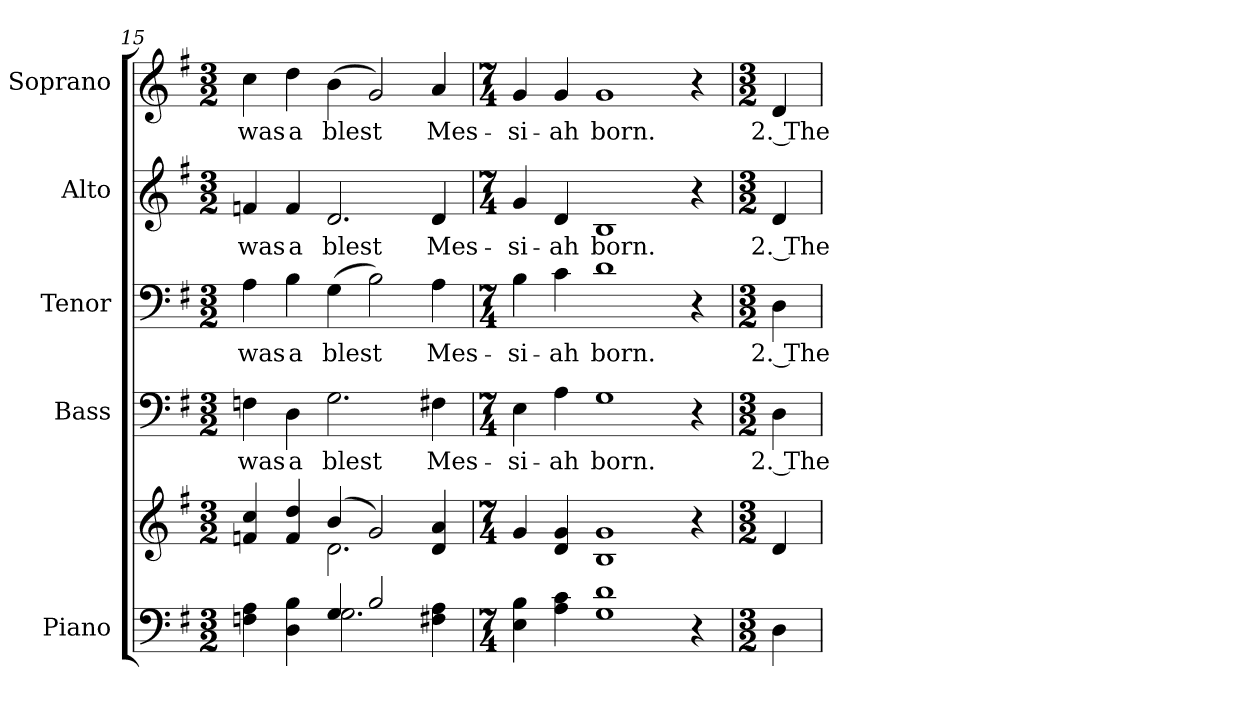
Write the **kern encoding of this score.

**kern	**kern	**kern	**text	**kern	**text	**kern	**text	**kern	**text
*part5	*part5	*part4	*part4	*part3	*part3	*part2	*part2	*part1	*part1
*staff6	*staff5	*staff4	*staff4	*staff3	*staff3	*staff2	*staff2	*staff1	*staff1
*I"Piano	*	*I"Bass	*	*I"Tenor	*	*I"Alto	*	*I"Soprano	*
*I'Pno.	*	*I'B.	*	*I'T.	*	*I'A.	*	*I'S.	*
!!LO:PB:g=z
*clefF4	*clefG2	*clefF4	*	*clefF4	*	*clefG2	*	*clefG2	*
*k[f#]	*k[f#]	*k[f#]	*	*k[f#]	*	*k[f#]	*	*k[f#]	*
*G:	*G:	*G:	*	*G:	*	*G:	*	*G:	*
*M3/2	*M3/2	*M3/2	*	*M3/2	*	*M3/2	*	*M3/2	*
=15	=15	=15	=15	=15	=15	=15	=15	=15	=15
*^	*^	*	*	*	*	*	*	*	*
!	!	!	!	!	!LO:LY:b:color=#000000	!	!	!	!	!	!
!	!	!	!	!	!	!	!LO:LY:b:color=#000000	!	!	!	!
!	!	!	!	!	!	!	!	!	!LO:LY:b:color=#000000	!	!
!	!	!	!	!	!	!	!	!	!	!	!LO:LY:b:color=#000000
4Fni\ 4Ai	2ryy	4fni/ 4cci	2ryy	4Fni\	was	4Ai\	was	4fni/	was	4cci\	was
!	!	!	!	!	!LO:LY:b:color=#000000	!	!	!	!	!	!
!	!	!	!	!	!	!	!LO:LY:b:color=#000000	!	!	!	!
!	!	!	!	!	!	!	!	!	!LO:LY:b:color=#000000	!	!
!	!	!	!	!	!	!	!	!	!	!	!LO:LY:b:color=#000000
4Di\ 4Bi	.	4fi/ 4ddi	.	4Di\	a	4Bi\	a	4fi/	a	4ddi\	a
!	!	!	!	!	!LO:LY:b:color=#000000	!	!	!	!	!	!
!	!	!	!	!	!	!	!LO:LY:b:color=#000000	!	!	!	!
!	!	!	!	!	!	!	!	!	!LO:LY:b:color=#000000	!	!
!	!	!	!	!	!	!	!	!	!	!	!LO:LY:b:color=#000000
4Gi/	2.Gi\	(4bi/	2.di\	2.Gi\	blest	(4Gi\	blest	2.di/	blest	(4bi\	blest
2Bi/	.	2gi/)	.	.	.	2Bi\)	.	.	.	2gi/)	.
!	!	!	!	!	!LO:LY:b:color=#000000	!	!	!	!	!	!
!	!	!	!	!	!	!	!LO:LY:b:color=#000000	!	!	!	!
!	!	!	!	!	!	!	!	!	!LO:LY:b:color=#000000	!	!
!	!	!	!	!	!	!	!	!	!	!	!LO:LY:b:color=#000000
4F#Xi\ 4Ai	4ryy	4di/ 4ai	4ryy	4F#Xi\	Mes-	4Ai\	Mes-	4di/	Mes-	4ai/	Mes-
*v	*v	*	*	*	*	*	*	*	*	*	*
*	*v	*v	*	*	*	*	*	*	*	*
=16	=16	=16	=16	=16	=16	=16	=16	=16	=16
*M7/4	*M7/4	*M7/4	*	*M7/4	*	*M7/4	*	*M7/4	*
*^	*^	*	*	*	*	*	*	*	*
!	!	!	!	!	!LO:LY:b:color=#000000	!	!	!	!	!	!
*v	*v	*	*	*	*	*	*	*	*	*	*
*	*v	*v	*	*	*	*	*	*	*	*
*^	*^	*	*	*	*	*	*	*	*
!	!	!	!	!	!	!	!LO:LY:b:color=#000000	!	!	!	!
*v	*v	*	*	*	*	*	*	*	*	*	*
*	*v	*v	*	*	*	*	*	*	*	*
*^	*^	*	*	*	*	*	*	*	*
!	!	!	!	!	!	!	!	!	!LO:LY:b:color=#000000	!	!
*v	*v	*	*	*	*	*	*	*	*	*	*
*	*v	*v	*	*	*	*	*	*	*	*
*^	*^	*	*	*	*	*	*	*	*
!	!	!	!	!	!	!	!	!	!	!	!LO:LY:b:color=#000000
*v	*v	*	*	*	*	*	*	*	*	*	*
*	*v	*v	*	*	*	*	*	*	*	*
4Ei\ 4Bi	4gi/	4Ei\	-si-	4Bi\	-si-	4gi/	-si-	4gi/	-si-
!	!	!	!LO:LY:b:color=#000000	!	!	!	!	!	!
!	!	!	!	!	!LO:LY:b:color=#000000	!	!	!	!
!	!	!	!	!	!	!	!LO:LY:b:color=#000000	!	!
!	!	!	!	!	!	!	!	!	!LO:LY:b:color=#000000
4Ai\ 4ci	4di/ 4gi	4Ai\	-ah	4ci\	-ah	4di/	-ah	4gi/	-ah
!	!	!	!LO:LY:b:color=#000000	!	!	!	!	!	!
!	!	!	!	!	!LO:LY:b:color=#000000	!	!	!	!
!	!	!	!	!	!	!	!LO:LY:b:color=#000000	!	!
!	!	!	!	!	!	!	!	!	!LO:LY:b:color=#000000
1Gi 1di	1Bi 1gi	1Gi	born.	1di	born.	1Bi	born.	1gi	born.
4r	4r	4r	.	4r	.	4r	.	4r	.
!!LO:PB:g=z
=	=	=	=	=	=	=	=	=	=
*M3/2	*M3/2	*M3/2	*	*M3/2	*	*M3/2	*	*M3/2	*
!	!	!	!LO:LY:b:color=#000000	!	!	!	!	!	!
!	!	!	!	!	!LO:LY:b:color=#000000	!	!	!	!
!	!	!	!	!	!	!	!LO:LY:b:color=#000000	!	!
!	!	!	!	!	!	!	!	!	!LO:LY:b:color=#000000
4Di\	4di/	4Di\	2. The	4Di\	2. The	4di/	2. The	4di/	2. The
=	=	=	=	=	=	=	=	=	=
*-	*-	*-	*-	*-	*-	*-	*-	*-	*-
